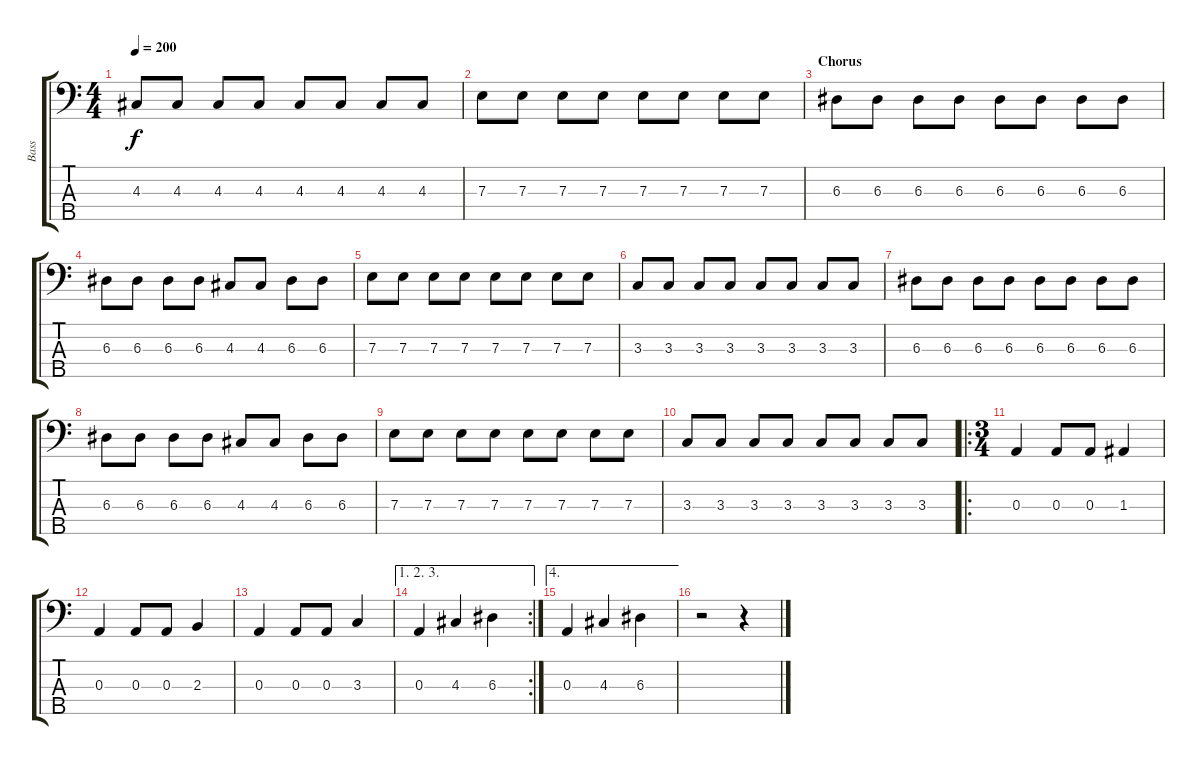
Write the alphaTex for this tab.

\track ("Bass" "Bass") {instrument electricbassfinger}
\staff {score tabs}
\tuning (G2 D2 A1 E1 B0) {hide}
\ts (4 4)
\tempo 200
\clef f4
\ks c
4.3.8{dy f} 4.3.8 4.3.8 4.3.8 4.3.8 4.3.8 4.3.8 4.3.8 |
7.3.8 7.3.8 7.3.8 7.3.8 7.3.8 7.3.8 7.3.8 7.3.8 |
\section ("" "Chorus")
6.3.8 6.3.8 6.3.8 6.3.8 6.3.8 6.3.8 6.3.8 6.3.8 |
6.3.8 6.3.8 6.3.8 6.3.8 4.3.8 4.3.8 6.3.8 6.3.8 |
7.3.8 7.3.8 7.3.8 7.3.8 7.3.8 7.3.8 7.3.8 7.3.8 |
3.3.8 3.3.8 3.3.8 3.3.8 3.3.8 3.3.8 3.3.8 3.3.8 |
6.3.8 6.3.8 6.3.8 6.3.8 6.3.8 6.3.8 6.3.8 6.3.8 |
6.3.8 6.3.8 6.3.8 6.3.8 4.3.8 4.3.8 6.3.8 6.3.8 |
7.3.8 7.3.8 7.3.8 7.3.8 7.3.8 7.3.8 7.3.8 7.3.8 |
3.3.8 3.3.8 3.3.8 3.3.8 3.3.8 3.3.8 3.3.8 3.3.8 |
\ro
\ts (3 4)
0.3.4 0.3.8 0.3.8 1.3.4 |
0.3.4 0.3.8 0.3.8 2.3.4 |
0.3.4 0.3.8 0.3.8 3.3.4 |
\ae (1 2 3)
\rc 2
0.3.4 4.3.4 6.3.4 |
\ae 4
0.3.4 4.3.4 6.3.4 |
r.2 r.4
